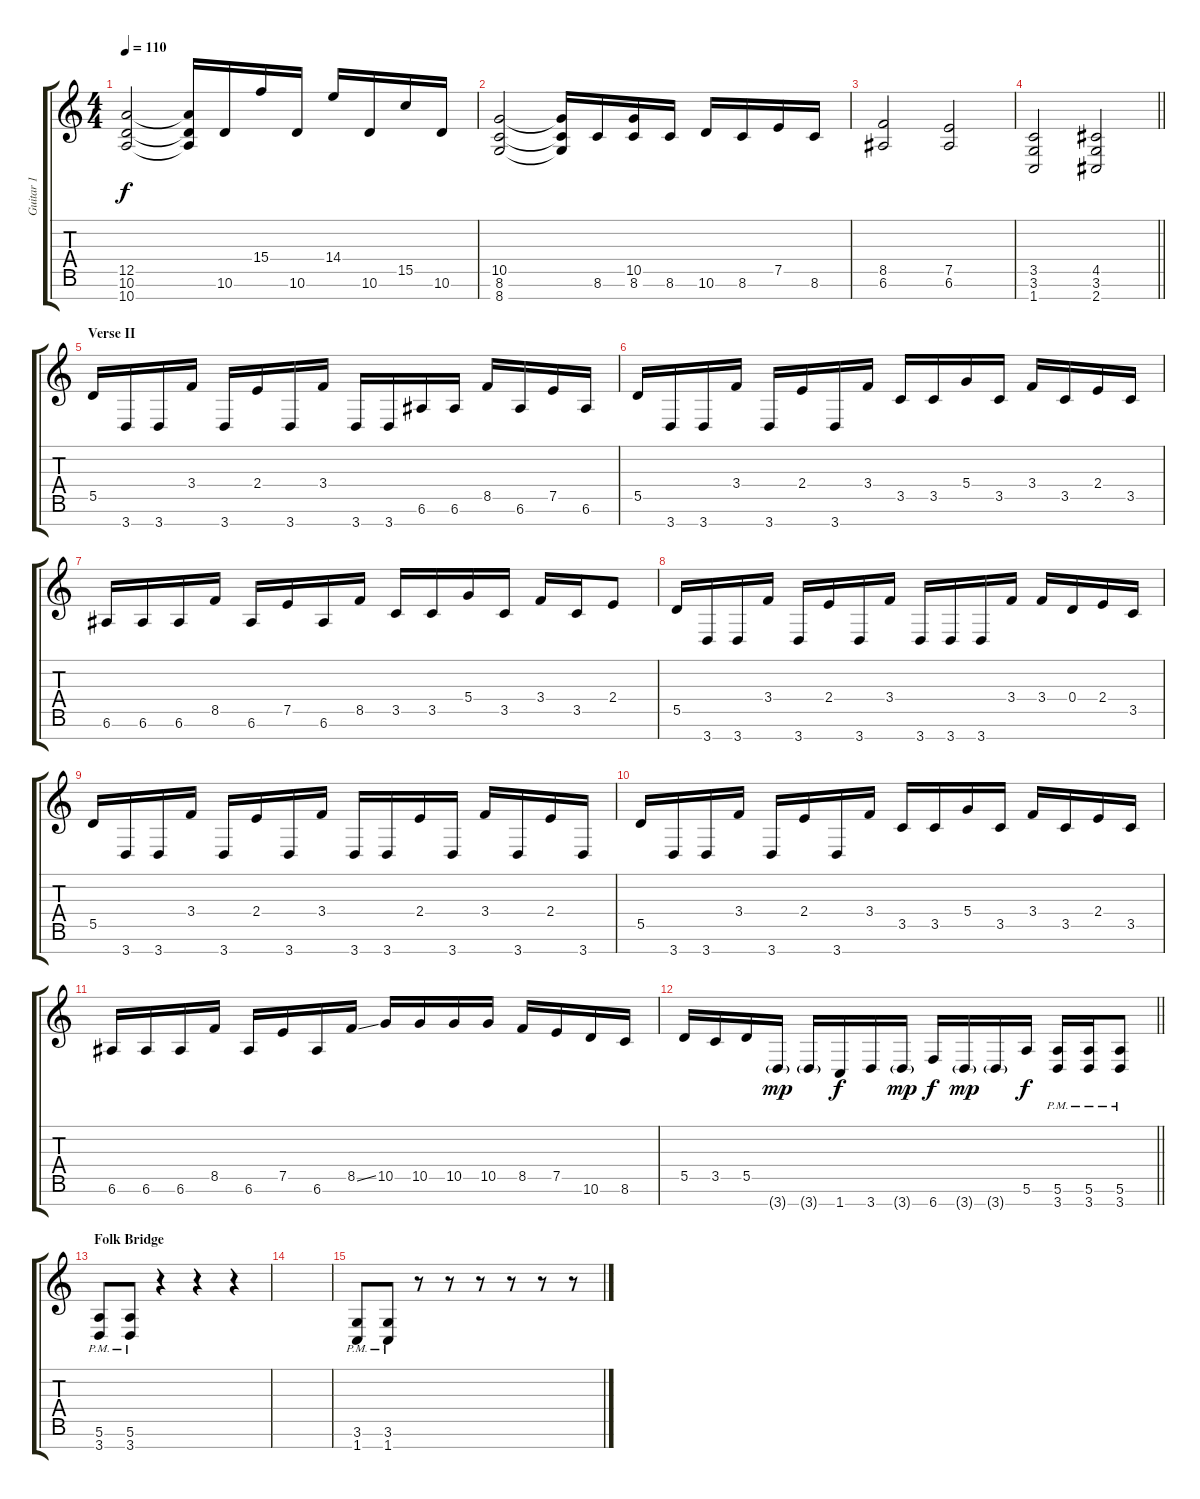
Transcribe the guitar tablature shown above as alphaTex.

\track ("Guitar 1" "Guitar 1") {instrument distortionguitar}
\staff {score tabs}
\tuning (E4 B3 G3 D3 A2 E2 B1) {hide}
\ts (4 4)
\tempo 110
\clef g2
\ks c
(12.5 10.6 10.7).2{dy f} (12.5{t} 10.6{t} 10.7{t}).16 10.6.16 15.4.16 10.6.16 14.4.16 10.6.16 15.5.16 10.6.16 |
(10.5 8.6 8.7).2 (10.5{t} 8.6{t} 8.7{t}).16 8.6.16 (10.5 8.6).16 8.6.16 10.6.16 8.6.16 7.5.16 8.6.16 |
(8.5 6.6).2 (7.5 6.6).2 |
\barLineRight lightlight
(3.5 3.6 1.7).2 (4.5 3.6 2.7).2 |
\section ("" "Verse II")
5.5.16 3.7.16 3.7.16 3.4.16 3.7.16 2.4.16 3.7.16 3.4.16 3.7.16 3.7.16 6.6.16 6.6.16 8.5.16 6.6.16 7.5.16 6.6.16 |
5.5.16 3.7.16 3.7.16 3.4.16 3.7.16 2.4.16 3.7.16 3.4.16 3.5.16 3.5.16 5.4.16 3.5.16 3.4.16 3.5.16 2.4.16 3.5.16 |
6.6.16 6.6.16 6.6.16 8.5.16 6.6.16 7.5.16 6.6.16 8.5.16 3.5.16 3.5.16 5.4.16 3.5.16 3.4.16 3.5.16 2.4.8 |
5.5.16 3.7.16 3.7.16 3.4.16 3.7.16 2.4.16 3.7.16 3.4.16 3.7.16 3.7.16 3.7.16 3.4.16 3.4.16 0.4.16 2.4.16 3.5.16 |
5.5.16 3.7.16 3.7.16 3.4.16 3.7.16 2.4.16 3.7.16 3.4.16 3.7.16 3.7.16 2.4.16 3.7.16 3.4.16 3.7.16 2.4.16 3.7.16 |
5.5.16 3.7.16 3.7.16 3.4.16 3.7.16 2.4.16 3.7.16 3.4.16 3.5.16 3.5.16 5.4.16 3.5.16 3.4.16 3.5.16 2.4.16 3.5.16 |
6.6.16 6.6.16 6.6.16 8.5.16 6.6.16 7.5.16 6.6.16 8.5{ss}.16 10.5.16 10.5.16 10.5.16 10.5.16 8.5.16 7.5.16 10.6.16 8.6.16 |
\barLineRight lightlight
5.5.16 3.5.16 5.5.16 3.7{g}.16{dy mp} 3.7{g}.16 1.7.16{dy f} 3.7.16 3.7{g}.16{dy mp} 6.7.16{dy f} 3.7{g}.16{dy mp} 3.7{g}.16 5.6.16{dy f} (5.6{pm} 3.7{pm}).16 (5.6{pm} 3.7{pm}).16 (5.6{pm} 3.7{pm}).8 |
\section ("" "Folk Bridge")
(5.6{pm} 3.7{pm}).8 (5.6{pm} 3.7{pm}).8 r.4 r.4 r.4 |
|
(3.6{pm} 1.7{pm}).8 (3.6{pm} 1.7{pm}).8 r.8 r.8 r.8 r.8 r.8 r.8
